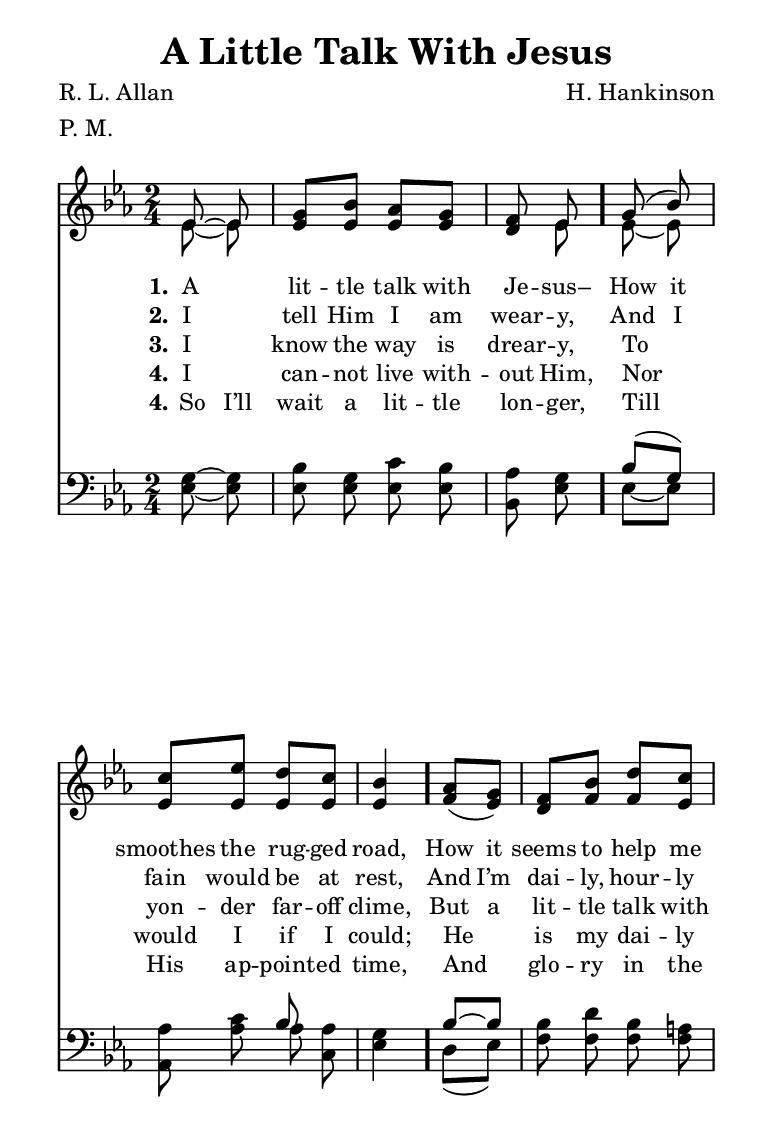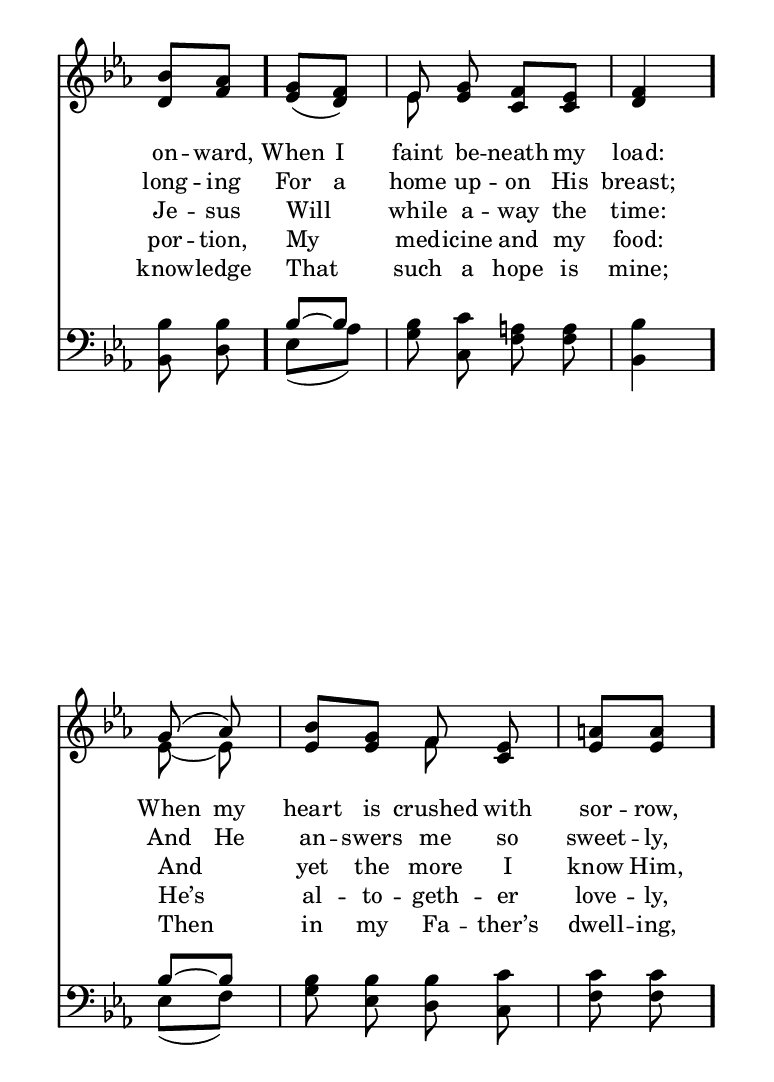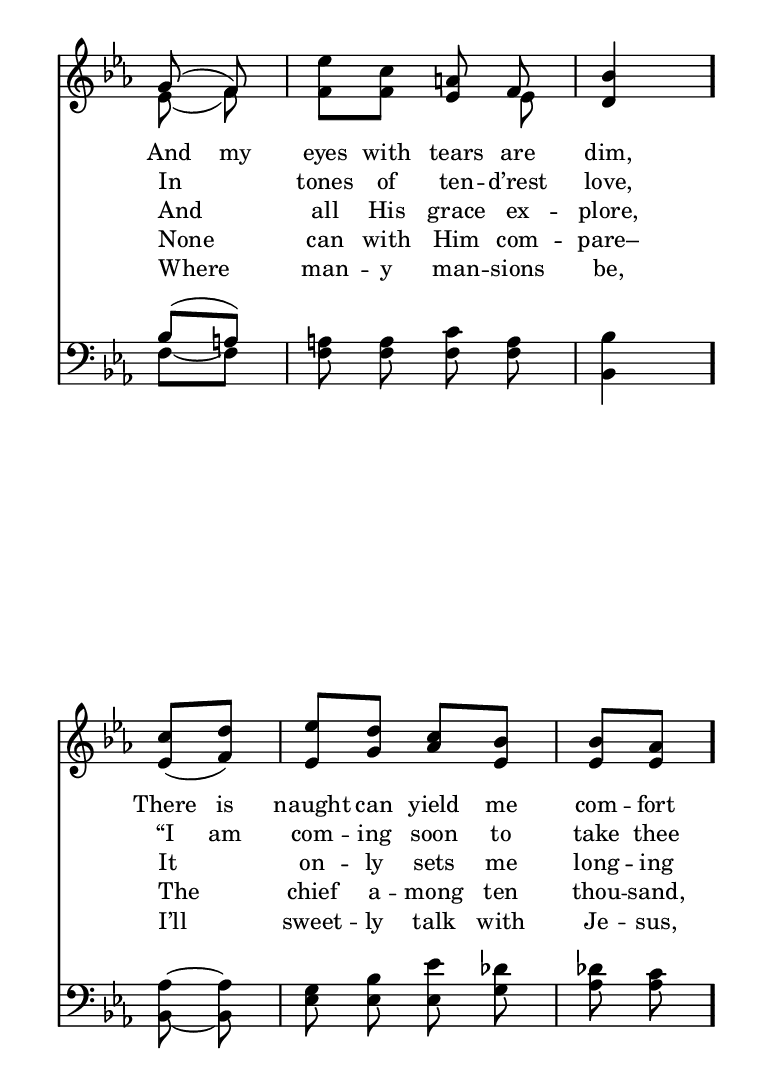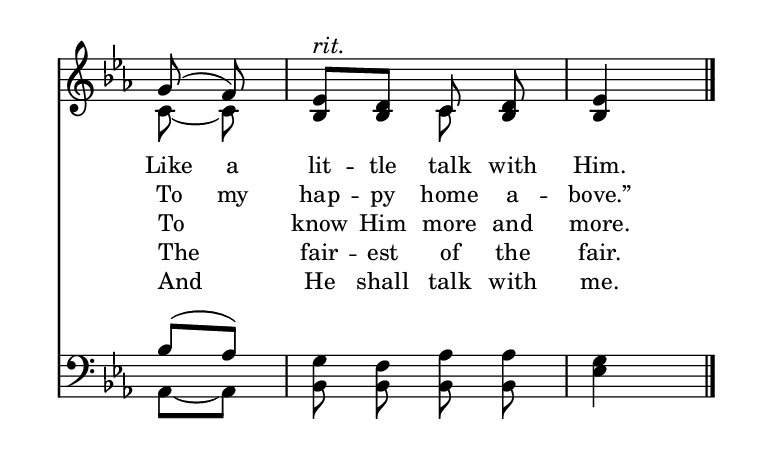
\include "common/global.ily"
\paper {
  \include "common/paper.ily"
}

\header{
  hymnnumber = "204"
  title = "A Little Talk With Jesus"
  tunename = ""
  meter = "P. M."
  poet = "R. L. Allan"
  composer = "H. Hankinson"
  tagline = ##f
}

global = {
  \include "common/overrides.ily"
  \override Staff.TimeSignature.style = #'numbered
  \time 2/4
  \override Score.MetronomeMark.transparent = ##t % hide all fermata changes too
  \tempo 4=70
  \key ees \major
  \partial 4
  \autoBeamOff
}

notesSoprano = {
\global
\relative c' {

  ees8 ~ ees | g bes aes g | f ees
  g8( bes) c ees d c | bes4
  aes8( g) | f bes d c | bes aes
  g8( f) ees g f ees | f4
  g8( aes) bes8 g f ees | a a
  g8( f) | ees' c a f | bes4
  c8( d) | ees d c bes | bes aes
  g8( f) | ees^\markup{ \italic rit. } d c d | ees4

  \bar "|."

}
}

notesAlto = {
\global
\relative e' {

  ees8 ~ ees | ees ees ees ees | d ees
  ees8 ~ ees | ees ees ees ees | ees4
  f8( ees) | d f f ees | d f
  ees8( d) | ees ees c c | d4
  ees8 ~ ees | ees ees f c | ees ees
  ees8( f) | f f ees ees | d4
  ees8( f) | ees g aes ees | ees ees
  c8 ~ c | bes bes c bes | bes4

}
}

notesTenor = {
\global
\relative a {

  g8 ~ g | bes g c bes | aes g
  bes8( g) | aes c bes aes | g4
  bes8 ~ bes | bes d bes a | bes bes
  bes8 ~ bes | bes c a a | bes4
  bes8 ~ bes | bes bes bes c | c c
  bes8( a) | a a c a | bes4
  aes8 ~ aes | g bes ees des | des c
  bes8( aes) | g f aes aes | g4

}
}

notesBass = {
\global
\relative f {

  ees8 ~ ees | ees ees ees ees | bes ees
  ees8 ~ ees | aes, aes' aes c, | ees4
  d8( ees) | f f f f | bes, d
  ees8( aes) | g c, f f | bes,4
  ees8( f) | g ees d c | f f
  f8 ~ f | f f f f | bes,4
  bes8 ~ bes | ees ees ees g | aes aes
  aes,8 ~ aes | bes bes bes bes | ees4

}
}

wordsA = \lyricmode {
\set stanza = "1."

A lit -- tle talk with Je -- sus– \bar "."
{ \mon } How it { \moff } smoothes the rug -- ged road, \bar "."
{ \mon } How it { \moff } seems to help me on -- ward, \bar "."
{ \mon } When I { \moff } faint be -- neath my load: \bar "."
{ \mon } When my { \moff } heart is crushed with sor -- row, \bar "."
{ \mon } And my { \moff } eyes with tears are dim, \bar "."
{ \mon } There is { \moff } naught can yield me com -- fort \bar "."
{ \mon } Like a { \moff } lit -- tle talk with Him. \bar "."

}

wordsB = \lyricmode {
\set stanza = "2."

I tell Him I am wear -- y,
{ \mon } And I { \moff } fain would be at rest,
{ \mon } And I’m { \moff } dai -- ly, hour -- ly long -- ing
{ \mon } For a { \moff } home up -- on His breast;
{ \mon } And He { \moff } an -- swers me so sweet -- ly,
In tones of ten -- d’rest love,
{ \mon } “I am { \moff } com -- ing soon to take thee
{ \mon } To my { \moff } hap -- py home a -- bove.”

}

wordsC = \lyricmode {
\set stanza = "3."

I know the way is drear -- y,
To yon -- der far -- off clime,
{ \mon } But a { \moff } lit -- tle talk with Je -- sus
Will while a -- way the time:
And yet the more I know Him,
And all His grace ex -- plore,
It on -- ly sets me long -- ing
To know Him more and more.

}

wordsD = \lyricmode {
\set stanza = "4."

I can -- not live with -- out Him,
Nor would I if I could;
He is my dai -- ly por -- tion,
My med -- icine and my food:
He’s al -- to -- geth -- er love -- ly,
None can with Him com -- pare–
The chief a -- mong ten thou -- sand,
The fair -- est of the fair.

}

wordsE = \lyricmode {
\set stanza = "4."

{ \mon } So I’ll { \moff } wait a lit -- tle lon -- ger,
Till His ap -- point -- ed time,
And glo -- ry in the know -- ledge
That such a hope is mine;
Then in my Fa -- ther’s dwell -- ing,
Where man -- y man -- sions be,
I’ll sweet -- ly talk with Je -- sus,
And He shall talk with me.

}

\score {
  \context ChoirStaff <<
    \context Staff = upper <<
      \set ChoirStaff.systemStartDelimiter = #'SystemStartBar
      \set ChoirStaff.printPartCombineTexts = ##f
      \partcombine #'(2 . 9) \notesSoprano \notesAlto
      \context NullVoice = sopranos { \voiceOne << \notesSoprano >> }
      \context NullVoice = altos { \voiceTwo << \notesAlto >> }
      \context Lyrics = one   \lyricsto sopranos \wordsA
      \context Lyrics = two   \lyricsto sopranos \wordsB
      \context Lyrics = three \lyricsto sopranos \wordsC
      \context Lyrics = four  \lyricsto sopranos \wordsD
      \context Lyrics = five  \lyricsto sopranos \wordsE
    >>
    \context Staff = men <<
      \clef bass
      \set ChoirStaff.printPartCombineTexts = ##f
      \partcombine #'(2 . 9) \notesTenor \notesBass
      \context NullVoice = tenors { \voiceOne << \notesTenor >> }
      \context NullVoice = basses { \voiceTwo << \notesBass >> }
    >>
  >>
  \layout {
    \include "common/layout.ily"
  }
  \midi{
    \include "common/midi.ily"
  }
}

\version "2.19.49"  % necessary for upgrading to future LilyPond versions.

% vi:set et ts=2 sw=2 ai nocindent syntax=lilypond:
